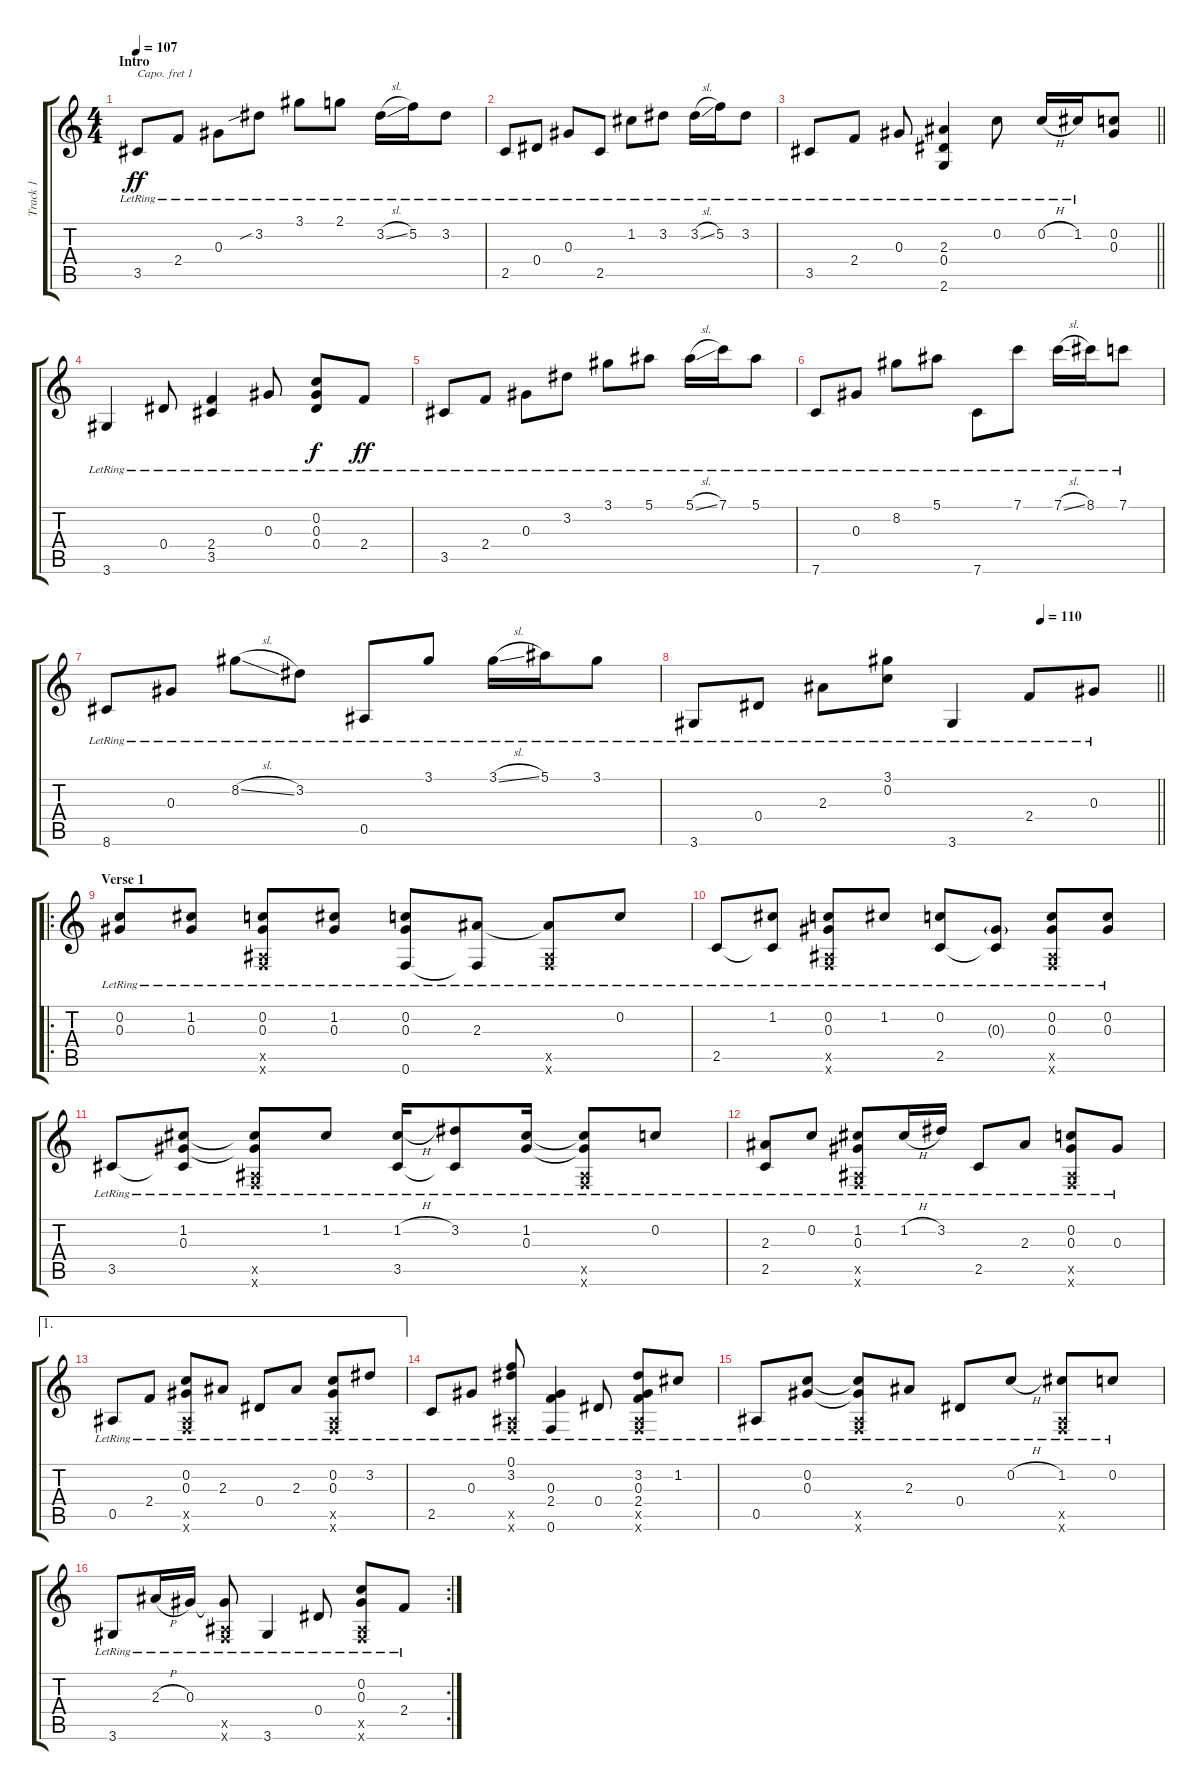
\track ("Track 1" "Track 1") {instrument acousticguitarsteel}
\staff {score tabs}
\capo 1
\tuning (E4 B3 G3 D3 A2 E2) {hide}
\ts (4 4)
\section ("" "Intro")
\tempo 107
\clef g2
\ks c
3.5{lr}.8{dy ff instrument acousticguitarsteel} 2.4{lr}.8 0.3{lr}.8 3.2{sib lr}.8 3.1{lr}.8 2.1{lr}.8 3.2{sl lr}.16 5.2{lr}.16 3.2{lr}.8 |
2.5{lr}.8 0.4{lr}.8 0.3{lr}.8 2.5{lr}.8 1.2{lr}.8 3.2{lr}.8 3.2{sl lr}.16 5.2{lr}.16 3.2{lr}.8 |
\barLineRight lightlight
3.5{lr}.8 2.4{lr}.8 0.3{lr}.8 (2.3{lr} 0.4{lr} 2.6{lr}).4 0.2{lr}.8 0.2{h lr}.16 1.2{lr}.16 (0.2 0.3).8 |
3.6{lr}.4 0.4{lr}.8 (2.4{lr} 3.5{lr}).4 0.3{lr}.8 (0.2{lr} 0.3{lr} 0.4{lr}).8{dy f} 2.4{lr}.8{dy ff} |
3.5{lr}.8 2.4{lr}.8 0.3{lr}.8 3.2{lr}.8 3.1{lr}.8 5.1{lr}.8 5.1{sl lr}.16 7.1{lr}.16 5.1{lr}.8 |
7.6{lr}.8 0.3{lr}.8 8.2{lr}.8 5.1{lr}.8 7.6{lr}.8 7.1{lr}.8 7.1{sl lr}.16 8.1{lr}.16 7.1{lr}.8 |
8.6{lr}.8 0.3{lr}.8 8.2{sl lr}.8 3.2{lr}.8 0.5{lr}.8 3.1{lr}.8 3.1{sl lr}.16 5.1{lr}.16 3.1{lr}.8 |
\tempo (110 0.75)
\barLineRight lightlight
3.6{lr}.8 0.4{lr}.8 2.3{lr}.8 (3.1{lr} 0.2{lr}).8 3.6{lr}.4 2.4{lr}.8 0.3{lr}.8 |
\ro
\section ("" "Verse 1")
(0.2{lr} 0.3{lr}).8 (1.2{lr} 0.3{lr}).8 (0.2{lr} 0.3{lr} 0.5{x} 0.6{x}).8 (1.2{lr} 0.3{lr}).8 (0.2{lr} 0.3{lr} 0.6).8 (2.3{lr} 0.6{t}).8 (2.3{lr t} 0.5{x} 0.6{x}).8 0.2{lr}.8 |
2.5{lr}.8 (1.2{lr} 2.5{lr t}).8 (0.2{lr} 0.3 0.5{x} 0.6{x}).8 1.2{lr}.8 (0.2{lr} 2.5).8 (0.3{g lr} 2.5{t}).8 (0.2{lr} 0.3{lr} 0.5{x} 0.6{x}).8 (0.2{lr} 0.3{lr}).8 |
3.5{lr}.8 (1.2{lr} 0.3{lr} 3.5{lr t}).8 (1.2{lr t} 0.3{lr t} 0.5{x} 0.6{x}).8 1.2{lr}.8 (1.2{h lr} 3.5{lr}).16 (3.2{lr} 3.5{lr t}).8 (1.2{lr} 0.3{lr}).16 (1.2{lr t} 0.3{lr t} 0.5{x} 0.6{x}).8 0.2{lr}.8 |
(2.3{lr} 2.5{lr}).8 0.2{lr}.8 (1.2{lr} 0.3{lr} 0.5{x} 0.6{x}).8 1.2{h lr}.16 3.2{lr}.16 2.5{lr}.8 2.3{lr}.8 (0.2{lr} 0.3{lr} 0.5{x} 0.6{x}).8 0.3{lr}.8 |
\ae 1
0.5{lr}.8 2.4{lr}.8 (0.2{lr} 0.3{lr} 0.5{x} 0.6{x}).8 2.3{lr}.8 0.4{lr}.8 2.3{lr}.8 (0.2{lr} 0.3{lr} 0.5{x} 0.6{x}).8 3.2{lr}.8 |
2.5{lr}.8 0.3{lr}.8 (0.1{lr} 3.2{lr} 0.5{x} 0.6{x}).8 (0.3{lr} 2.4{lr} 0.6{lr}).4 0.4{lr}.8 (3.2{lr} 0.3{lr} 2.4{lr} 0.5{x} 0.6{x}).8 1.2{lr}.8 |
0.5{lr}.8 (0.2{lr} 0.3{lr}).8 (0.2{lr t} 0.3{lr t} 0.5{x} 0.6{x}).8 2.3{lr}.8 0.4{lr}.8 0.2{h lr}.8 (1.2{lr} 0.5{x} 0.6{x}).8 0.2{lr}.8 |
\rc 2
3.6{lr}.8 2.3{h lr}.16 0.3{lr}.16 (0.3{lr t} 0.5{x} 0.6{x}).8 3.6{lr}.4 0.4{lr}.8 (0.2{lr} 0.3{lr} 0.5{x} 0.6{x}).8 2.4{lr}.8
